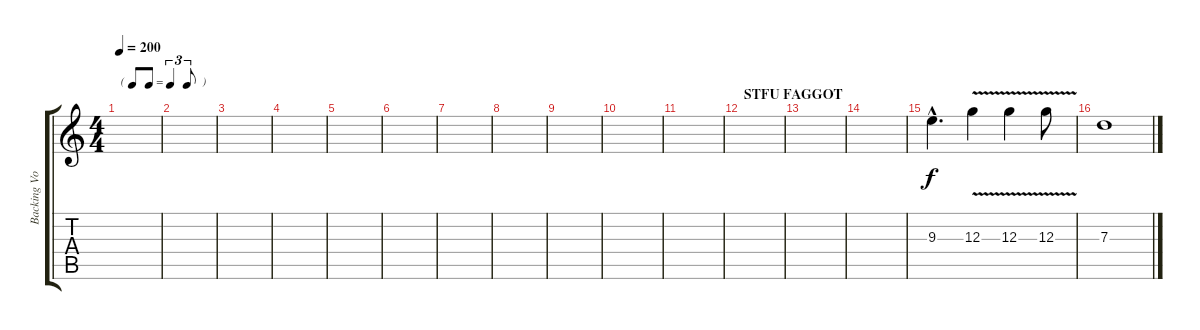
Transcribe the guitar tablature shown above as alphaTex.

\track ("Backing Vocals (lots of cocksuckers)" "Backing Vo") {instrument lead2sawtooth}
\staff {score tabs}
\tuning (E4 B3 G4 D4 A3 E3) {hide}
\ts (4 4)
\tf triplet8th
\tempo 200
\clef g2
\ks c
|
|
|
|
|
|
|
|
|
|
|
\section ("" "STFU FAGGOT")
|
|
|
9.3{hac}.4{d dy f} 12.3{v}.4 12.3{v}.4 12.3{v}.8 |
7.3.1
